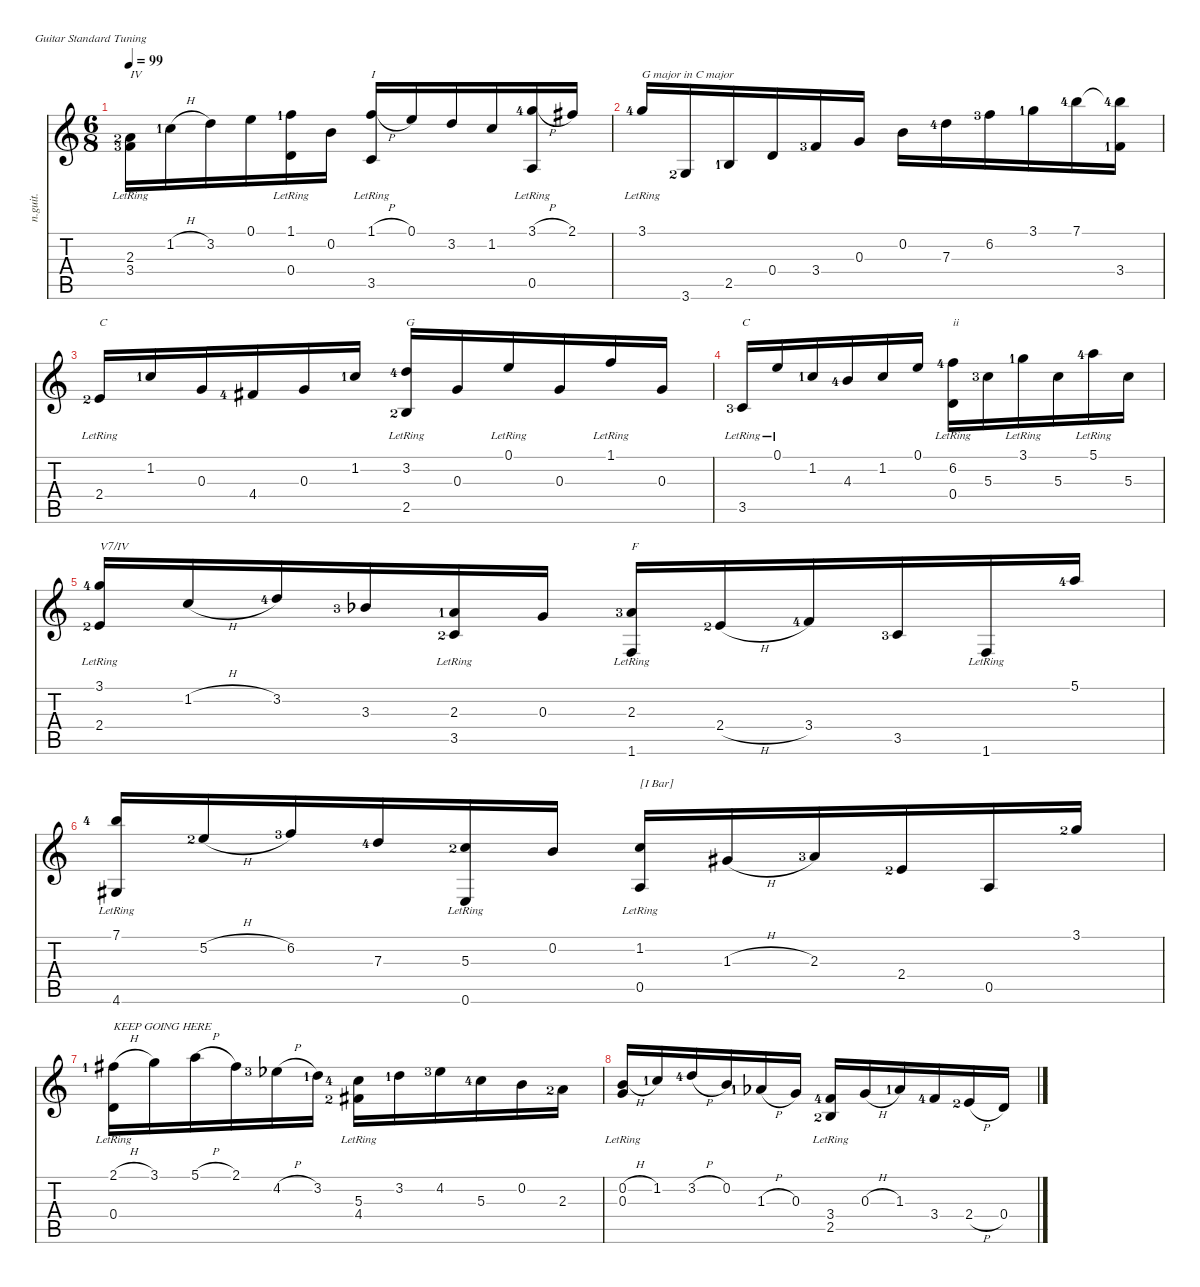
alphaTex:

\defaultSystemsLayout 4
\hideDynamics
\bracketExtendMode nobrackets
\track ("Nylon Guitar" "n.guit.") {instrument acousticguitarnylon}
\staff {score tabs}
\tuning (E4 B3 G3 D3 A2 E2)
\ts (6 8)
\tempo 99
\clef g2
\ks c
(2.3{lf 3} 3.4{lr lf 4}).16{txt "IV" dy mf beam Down} 1.2{h lf 2}.16{beam Down} 3.2.16{beam Down} 0.1.16{beam Down} (1.1{lf 2} 0.4{lr}).16{beam Down} 0.2.16{beam Down} (1.1{h} 3.5{lr}).16{txt "I" beam Up} 0.1.16{beam Up} 3.2.16{beam Up} 1.2.16{beam Up} (3.1{h lf 5} 0.5{lr}).16{beam Up} 2.1{acc #}.16{beam Up} |
3.1{lr lf 5}.16{txt "G major in C major" beam Up} 3.6{lf 3}.16{beam Up} 2.5{lf 2}.16{beam Up} 0.4.16{beam Up} 3.4{lf 4}.16{beam Up} 0.3.16{beam Up} 0.2.16{beam Down} 7.3{lf 5}.16{beam Down} 6.2{lf 4}.16{beam Down} 3.1{lf 2}.16{beam Down} 7.1{lf 5}.16{beam Down} (3.4{lf 2} 7.1{t lf 5}).16{beam Down} |
2.4{lr lf 3}.16{txt "C" beam Up} 1.2{lf 2}.16{beam Up} 0.3.16{beam Up} 4.4{lf 5 acc #}.16{beam Up} 0.3.16{beam Up} 1.2{lf 2}.16{beam Up} (3.2{lr lf 5} 2.5{lr lf 3}).16{txt "G" beam Up} 0.3.16{beam Up} 0.1{lr}.16{beam Up} 0.3.16{beam Up} 1.1{lr}.16{beam Up} 0.3.16{beam Up} |
3.5{lr lf 4}.16{txt "C" beam Up} 0.1{lr}.16{beam Up} 1.2{lf 2}.16{beam Up} 4.3{lf 5}.16{beam Up} 1.2.16{beam Up} 0.1.16{beam Up} (6.2{lr lf 5} 0.4{lr}).16{txt "ii" beam Down} 5.3{lf 4}.16{beam Down} 3.1{lr lf 2}.16{beam Down} 5.3.16{beam Down} 5.1{lr lf 5}.16{beam Down} 5.3.16{beam Down} |
(3.1{lr lf 5} 2.4{lr lf 3}).16{txt "V7/IV" beam Up} 1.2{h}.16{beam Up} 3.2{lf 5}.16{beam Up} 3.3{lf 4 acc b}.16{beam Up} (2.3{lf 2} 3.5{lr lf 3}).16{beam Up} 0.3.16{beam Up} (2.3{lf 4} 1.6{lr}).16{txt "F" beam Up} 2.4{h lf 3}.16{beam Up} 3.4{lf 5}.16{beam Up} 3.5{lf 4}.16{beam Up} 1.6{lr}.16{beam Up} 5.1{lf 5}.16{beam Up} |
(7.1{lf 5} 4.6{lr acc #}).16{beam Up} 5.2{h lf 3}.16{beam Up} 6.2{lf 4}.16{beam Up} 7.3{lf 5}.16{beam Up} (5.3{lf 3} 0.6{lr}).16{beam Up} 0.2.16{beam Up} (1.2 0.5{lr}).16{txt "[I Bar]" beam Up} 1.3{h acc #}.16{beam Up} 2.3{lf 4}.16{beam Up} 2.4{lf 3}.16{beam Up} 0.5.16{beam Up} 3.1{lf 3}.16{beam Up} |
(2.1{h lf 2 acc #} 0.4{lr}).16{txt "KEEP GOING HERE" beam Down} 3.1.16{beam Down} 5.1{h}.16{beam Down} 2.1{acc #}.16{beam Down} 4.2{h lf 4 acc b}.16{beam Down} 3.2{lf 2}.16{beam Down} (5.3{lf 5} 4.4{lr lf 3 acc #}).16{beam Down} 3.2{lf 2}.16{beam Down} 4.2{lf 4 acc b}.16{beam Down} 5.3{lf 5}.16{beam Down} 0.2.16{beam Down} 2.3{lf 3}.16{beam Down} |
(0.2{h} 0.3{lr}).16{beam Up} 1.2{lf 2}.16{beam Up} 3.2{h lf 5}.16{beam Up} 0.2.16{beam Up} 1.3{h lf 2 acc b}.16{beam Up} 0.3.16{beam Up} (3.4{lf 5} 2.5{lr lf 3}).16{beam Up} 0.3{h}.16{beam Up} 1.3{lf 2 acc b}.16{beam Up} 3.4{lf 5}.16{beam Up} 2.4{h lf 3}.16{beam Up} 0.4.16{beam Up}
